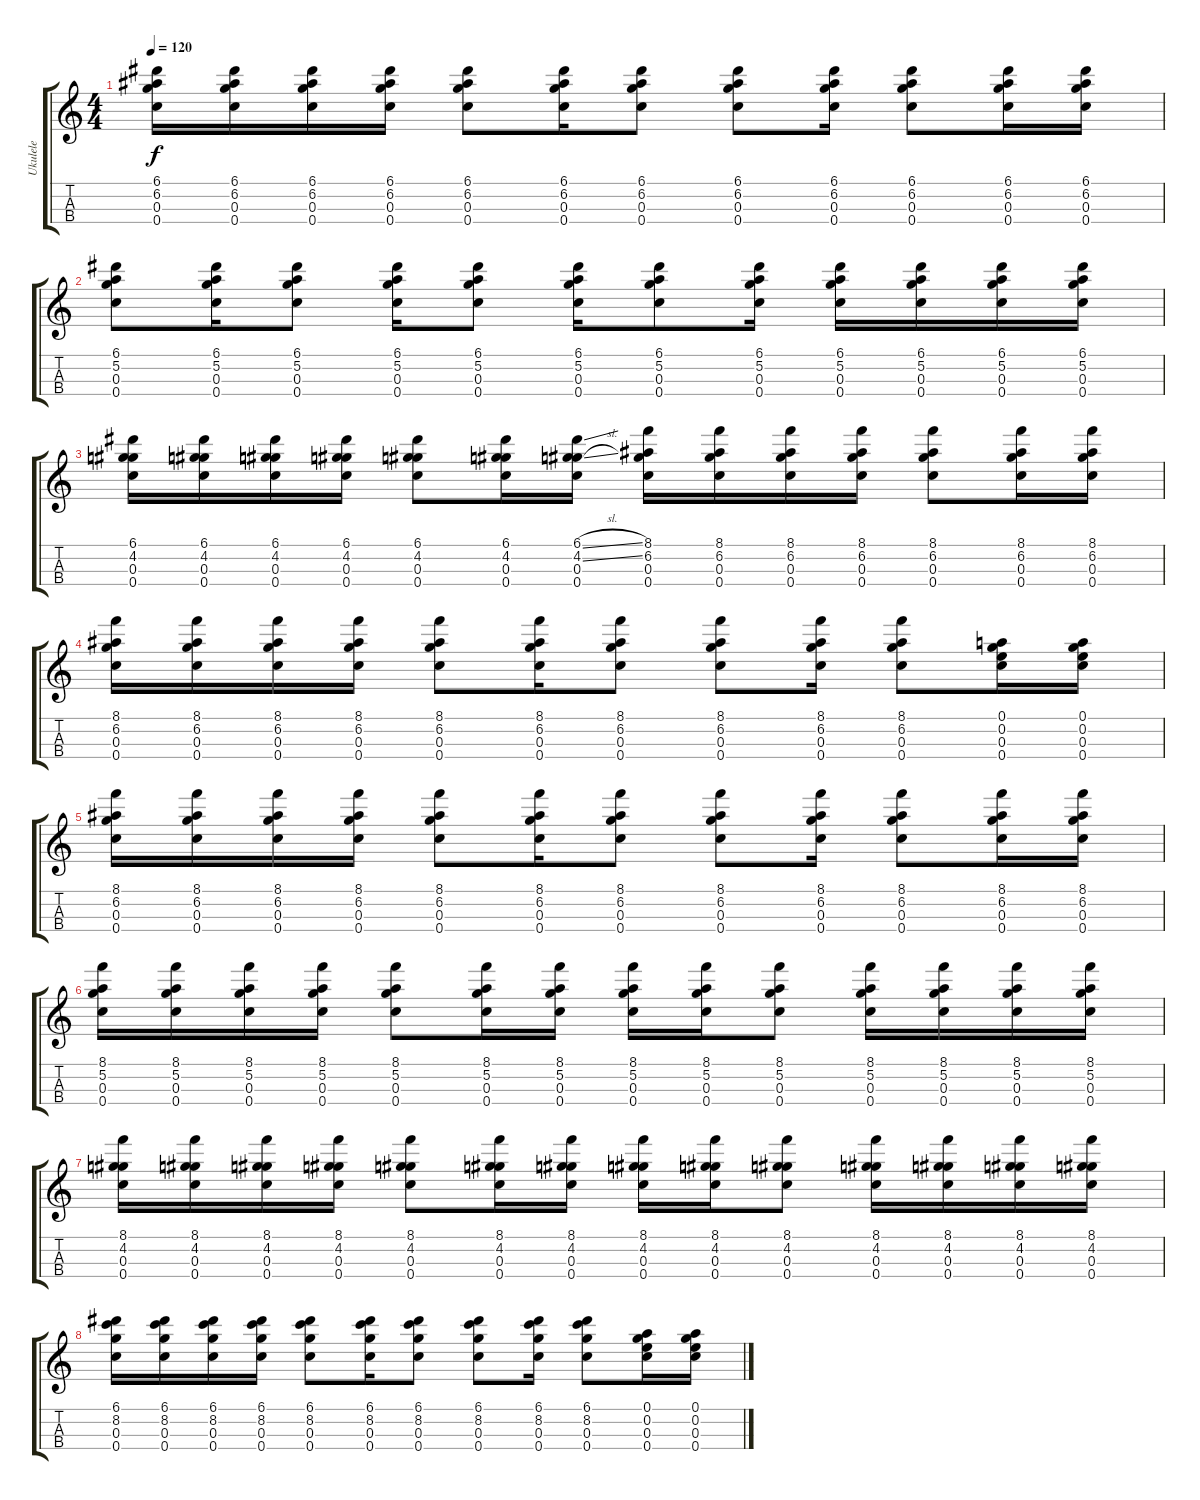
\track ("Ukulele" "Ukulele") {instrument acousticguitarnylon}
\staff {score tabs}
\tuning (A4 E4 C4 G4) {hide}
\ts (4 4)
\tempo 120
\clef g2
\ks c
(6.1 6.2 0.3 0.4).16{dy f} (6.1 6.2 0.3 0.4).16 (6.1 6.2 0.3 0.4).16 (6.1 6.2 0.3 0.4).16 (6.1 6.2 0.3 0.4).8 (6.1 6.2 0.3 0.4).16 (6.1 6.2 0.3 0.4).8 (6.1 6.2 0.3 0.4).8 (6.1 6.2 0.3 0.4).16 (6.1 6.2 0.3 0.4).8 (6.1 6.2 0.3 0.4).16 (6.1 6.2 0.3 0.4).16 |
(6.1 5.2 0.3 0.4).8 (6.1 5.2 0.3 0.4).16 (6.1 5.2 0.3 0.4).8 (6.1 5.2 0.3 0.4).16 (6.1 5.2 0.3 0.4).8 (6.1 5.2 0.3 0.4).16 (6.1 5.2 0.3 0.4).8 (6.1 5.2 0.3 0.4).16 (6.1 5.2 0.3 0.4).16 (6.1 5.2 0.3 0.4).16 (6.1 5.2 0.3 0.4).16 (6.1 5.2 0.3 0.4).16 |
(6.1 4.2 0.3 0.4).16 (6.1 4.2 0.3 0.4).16 (6.1 4.2 0.3 0.4).16 (6.1 4.2 0.3 0.4).16 (6.1 4.2 0.3 0.4).8 (6.1 4.2 0.3 0.4).16 (6.1{sl} 4.2{sl} 0.3 0.4).16 (8.1 6.2 0.3 0.4).16 (8.1 6.2 0.3 0.4).16 (8.1 6.2 0.3 0.4).16 (8.1 6.2 0.3 0.4).16 (8.1 6.2 0.3 0.4).8 (8.1 6.2 0.3 0.4).16 (8.1 6.2 0.3 0.4).16 |
(8.1 6.2 0.3 0.4).16 (8.1 6.2 0.3 0.4).16 (8.1 6.2 0.3 0.4).16 (8.1 6.2 0.3 0.4).16 (8.1 6.2 0.3 0.4).8 (8.1 6.2 0.3 0.4).16 (8.1 6.2 0.3 0.4).8 (8.1 6.2 0.3 0.4).8 (8.1 6.2 0.3 0.4).16 (8.1 6.2 0.3 0.4).8 (0.1 0.2 0.3 0.4).16 (0.1 0.2 0.3 0.4).16 |
(8.1 6.2 0.3 0.4).16 (8.1 6.2 0.3 0.4).16 (8.1 6.2 0.3 0.4).16 (8.1 6.2 0.3 0.4).16 (8.1 6.2 0.3 0.4).8 (8.1 6.2 0.3 0.4).16 (8.1 6.2 0.3 0.4).8 (8.1 6.2 0.3 0.4).8 (8.1 6.2 0.3 0.4).16 (8.1 6.2 0.3 0.4).8 (8.1 6.2 0.3 0.4).16 (8.1 6.2 0.3 0.4).16 |
(8.1 5.2 0.3 0.4).16 (8.1 5.2 0.3 0.4).16 (8.1 5.2 0.3 0.4).16 (8.1 5.2 0.3 0.4).16 (8.1 5.2 0.3 0.4).8 (8.1 5.2 0.3 0.4).16 (8.1 5.2 0.3 0.4).16 (8.1 5.2 0.3 0.4).16 (8.1 5.2 0.3 0.4).16 (8.1 5.2 0.3 0.4).8 (8.1 5.2 0.3 0.4).16 (8.1 5.2 0.3 0.4).16 (8.1 5.2 0.3 0.4).16 (8.1 5.2 0.3 0.4).16 |
(8.1 4.2 0.3 0.4).16 (8.1 4.2 0.3 0.4).16 (8.1 4.2 0.3 0.4).16 (8.1 4.2 0.3 0.4).16 (8.1 4.2 0.3 0.4).8 (8.1 4.2 0.3 0.4).16 (8.1 4.2 0.3 0.4).16 (8.1 4.2 0.3 0.4).16 (8.1 4.2 0.3 0.4).16 (8.1 4.2 0.3 0.4).8 (8.1 4.2 0.3 0.4).16 (8.1 4.2 0.3 0.4).16 (8.1 4.2 0.3 0.4).16 (8.1 4.2 0.3 0.4).16 |
(6.1 8.2 0.3 0.4).16 (6.1 8.2 0.3 0.4).16 (6.1 8.2 0.3 0.4).16 (6.1 8.2 0.3 0.4).16 (6.1 8.2 0.3 0.4).8 (6.1 8.2 0.3 0.4).16 (6.1 8.2 0.3 0.4).8 (6.1 8.2 0.3 0.4).8 (6.1 8.2 0.3 0.4).16 (6.1 8.2 0.3 0.4).8 (0.1 0.2 0.3 0.4).16 (0.1 0.2 0.3 0.4).16
